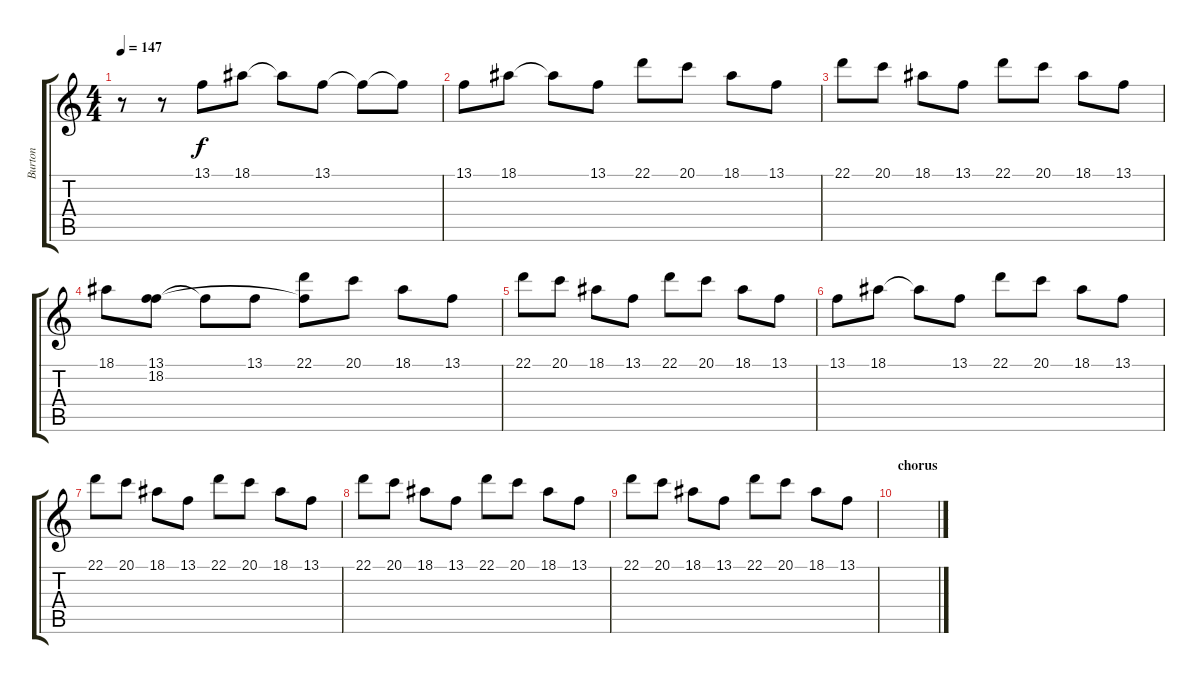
\track ("Burton" "Burton") {instrument fx7echoes}
\staff {score tabs}
\tuning (E4 B3 G3 D3 A2 E2) {hide}
\ts (4 4)
\tempo 147
\clef g2
\ks c
r.8{dy f} r.8 13.1{t}.8 18.1.8 18.1{t}.8 13.1.8 13.1{t}.8 13.1{t}.8 |
13.1.8 18.1.8 18.1{t}.8 13.1.8 22.1.8 20.1.8 18.1.8 13.1.8 |
22.1.8 20.1.8 18.1.8 13.1.8 22.1.8 20.1.8 18.1.8 13.1.8 |
18.1.8 (13.1 18.2).8 13.1{t}.8 13.1.8 (22.1 18.2{t}).8 20.1.8 18.1.8 13.1.8 |
22.1.8 20.1.8 18.1.8 13.1.8 22.1.8 20.1.8 18.1.8 13.1.8 |
13.1.8 18.1.8 18.1{t}.8 13.1.8 22.1.8 20.1.8 18.1.8 13.1.8 |
22.1.8 20.1.8 18.1.8 13.1.8 22.1.8 20.1.8 18.1.8 13.1.8 |
22.1.8 20.1.8 18.1.8 13.1.8 22.1.8 20.1.8 18.1.8 13.1.8 |
22.1.8 20.1.8 18.1.8 13.1.8 22.1.8 20.1.8 18.1.8 13.1.8 |
\section ("" "chorus")
